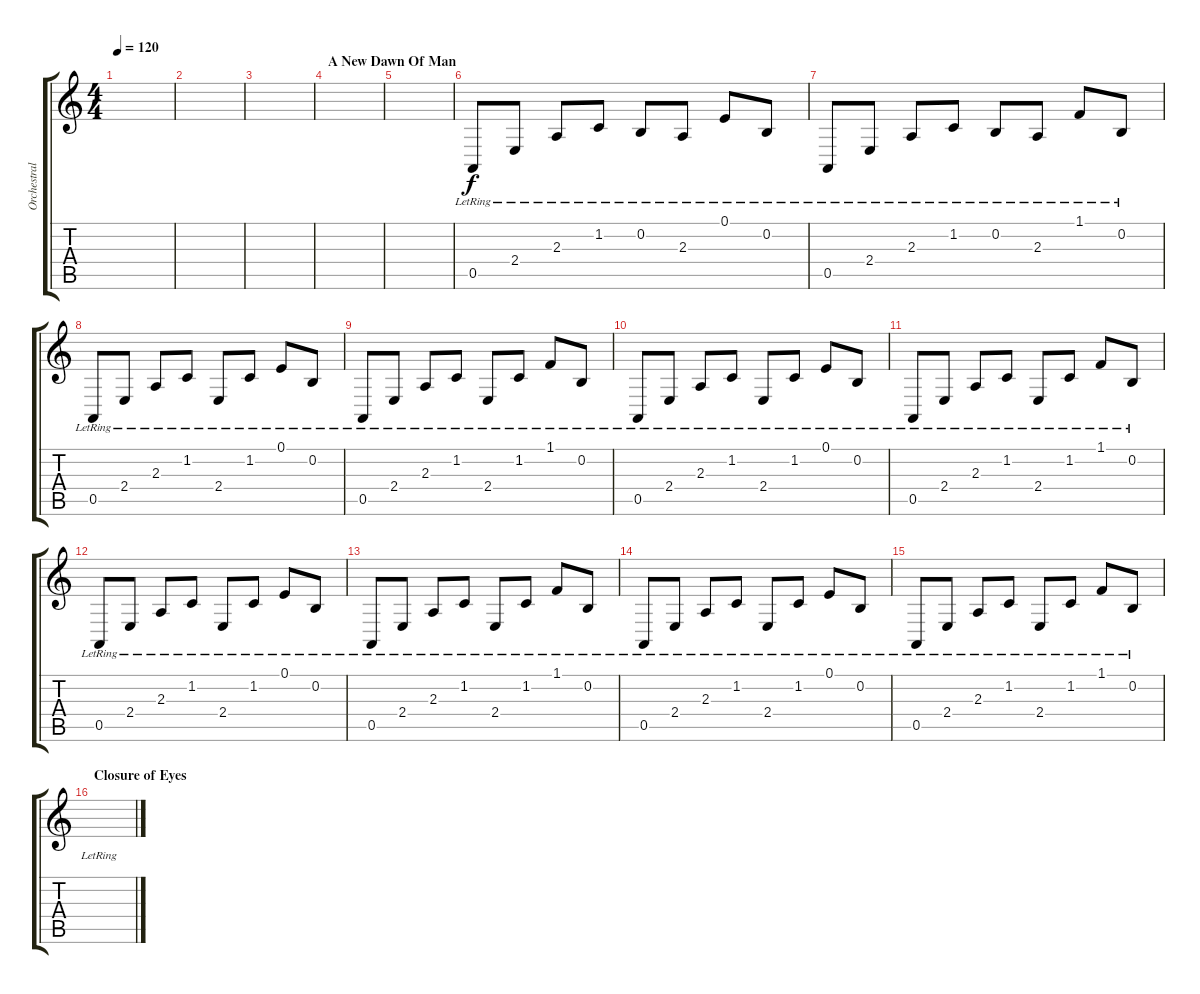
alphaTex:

\track ("Orchestral Harp" "Orchestral") {instrument orchestralharp}
\staff {score tabs}
\tuning (E4 B3 G3 D3 A2 E2) {hide}
\ts (4 4)
\tempo 120
\clef g2
\ks c
|
|
|
\section ("" "A New Dawn Of Man")
|
|
0.5{lr}.8 2.4{lr}.8 2.3{lr}.8 1.2{lr}.8 0.2{lr}.8 2.3{lr}.8 0.1{lr}.8 0.2{lr}.8 |
0.5{lr}.8 2.4{lr}.8 2.3{lr}.8 1.2{lr}.8 0.2{lr}.8 2.3{lr}.8 1.1{lr}.8 0.2{lr}.8 |
0.5{lr}.8 2.4{lr}.8 2.3{lr}.8 1.2{lr}.8 2.4{lr}.8 1.2{lr}.8 0.1{lr}.8 0.2{lr}.8 |
0.5{lr}.8 2.4{lr}.8 2.3{lr}.8 1.2{lr}.8 2.4{lr}.8 1.2{lr}.8 1.1{lr}.8 0.2{lr}.8 |
0.5{lr}.8 2.4{lr}.8 2.3{lr}.8 1.2{lr}.8 2.4{lr}.8 1.2{lr}.8 0.1{lr}.8 0.2{lr}.8 |
0.5{lr}.8 2.4{lr}.8 2.3{lr}.8 1.2{lr}.8 2.4{lr}.8 1.2{lr}.8 1.1{lr}.8 0.2{lr}.8 |
0.5{lr}.8 2.4{lr}.8 2.3{lr}.8 1.2{lr}.8 2.4{lr}.8 1.2{lr}.8 0.1{lr}.8 0.2{lr}.8 |
0.5{lr}.8 2.4{lr}.8 2.3{lr}.8 1.2{lr}.8 2.4{lr}.8 1.2{lr}.8 1.1{lr}.8 0.2{lr}.8 |
0.5{lr}.8 2.4{lr}.8 2.3{lr}.8 1.2{lr}.8 2.4{lr}.8 1.2{lr}.8 0.1{lr}.8 0.2{lr}.8 |
0.5{lr}.8 2.4{lr}.8 2.3{lr}.8 1.2{lr}.8 2.4{lr}.8 1.2{lr}.8 1.1{lr}.8 0.2{lr}.8 |
\section ("" "Closure of Eyes")
